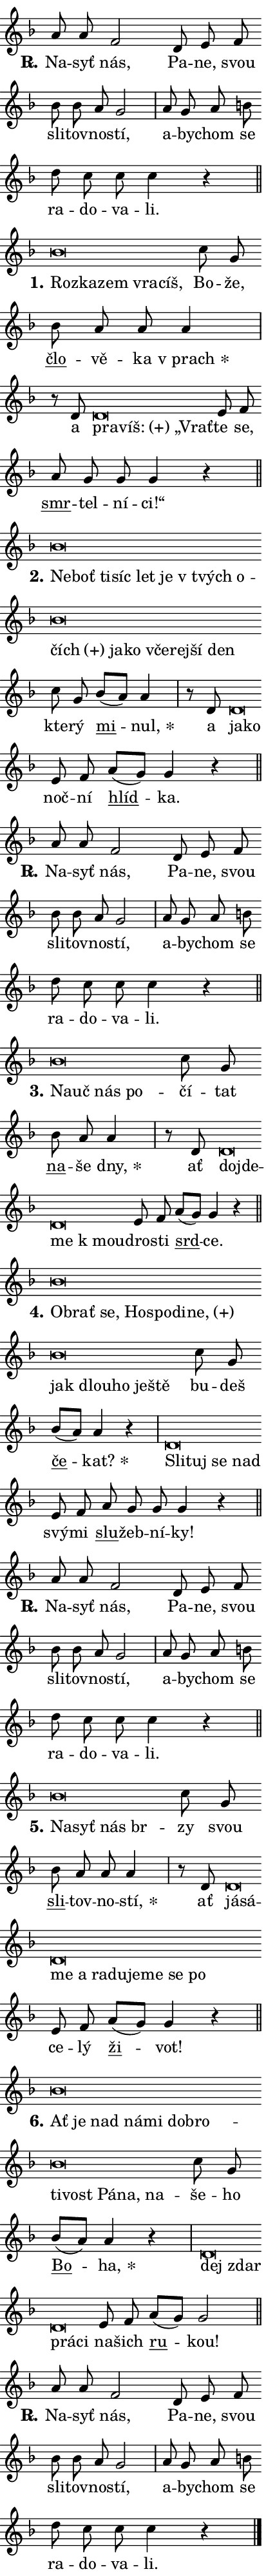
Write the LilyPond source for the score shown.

\version "2.24.0"
\header { tagline = "" }
\paper {
  indent = 0\cm
  top-margin = 0\cm
  right-margin = 0.13\cm % to fit lyric hyphens
  bottom-margin = 0\cm
  left-margin = 0\cm
  paper-width = 7\cm
  page-breaking = #ly:one-page-breaking
  system-system-spacing.basic-distance = #11
  score-system-spacing.basic-distance = #11
  ragged-last = ##f
}


%% Author: Thomas Morley
%% https://lists.gnu.org/archive/html/lilypond-user/2020-05/msg00002.html
#(define (line-position grob)
"Returns position of @var[grob} in current system:
   @code{'start}, if at first time-step
   @code{'end}, if at last time-step
   @code{'middle} otherwise
"
  (let* ((col (ly:item-get-column grob))
         (ln (ly:grob-object col 'left-neighbor))
         (rn (ly:grob-object col 'right-neighbor))
         (col-to-check-left (if (ly:grob? ln) ln col))
         (col-to-check-right (if (ly:grob? rn) rn col))
         (break-dir-left
           (and
             (ly:grob-property col-to-check-left 'non-musical #f)
             (ly:item-break-dir col-to-check-left)))
         (break-dir-right
           (and
             (ly:grob-property col-to-check-right 'non-musical #f)
             (ly:item-break-dir col-to-check-right))))
        (cond ((eqv? 1 break-dir-left) 'start)
              ((eqv? -1 break-dir-right) 'end)
              (else 'middle))))

#(define (tranparent-at-line-position vctor)
  (lambda (grob)
  "Relying on @code{line-position} select the relevant enry from @var{vctor}.
Used to determine transparency,"
    (case (line-position grob)
      ((end) (not (vector-ref vctor 0)))
      ((middle) (not (vector-ref vctor 1)))
      ((start) (not (vector-ref vctor 2))))))

noteHeadBreakVisibility =
#(define-music-function (break-visibility)(vector?)
"Makes @code{NoteHead}s transparent relying on @var{break-visibility}"
#{
  \override NoteHead.transparent =
    #(tranparent-at-line-position break-visibility)
#})

#(define delete-ledgers-for-transparent-note-heads
  (lambda (grob)
    "Reads whether a @code{NoteHead} is transparent.
If so this @code{NoteHead} is removed from @code{'note-heads} from
@var{grob}, which is supposed to be @code{LedgerLineSpanner}.
As a result ledgers are not printed for this @code{NoteHead}"
    (let* ((nhds-array (ly:grob-object grob 'note-heads))
           (nhds-list
             (if (ly:grob-array? nhds-array)
                 (ly:grob-array->list nhds-array)
                 '()))
           ;; Relies on the transparent-property being done before
           ;; Staff.LedgerLineSpanner.after-line-breaking is executed.
           ;; This is fragile ...
           (to-keep
             (remove
               (lambda (nhd)
                 (ly:grob-property nhd 'transparent #f))
               nhds-list)))
      ;; TODO find a better method to iterate over grob-arrays, similiar
      ;; to filter/remove etc for lists
      ;; For now rebuilt from scratch
      (set! (ly:grob-object grob 'note-heads)  '())
      (for-each
        (lambda (nhd)
          (ly:pointer-group-interface::add-grob grob 'note-heads nhd))
        to-keep))))

squashNotes = {
  \override NoteHead.X-extent = #'(-0.2 . 0.2)
  \override NoteHead.Y-extent = #'(-0.75 . 0)
  \override NoteHead.stencil =
    #(lambda (grob)
       (let ((pos (ly:grob-property grob 'staff-position)))
         (begin
           (if (< pos -7) (display "ERROR: Lower brevis then expected\n") (display ""))
           (if (<= pos -6) ly:text-interface::print ly:note-head::print))))
}
unSquashNotes = {
  \revert NoteHead.X-extent
  \revert NoteHead.Y-extent
  \revert NoteHead.stencil
}

hideNotes = \noteHeadBreakVisibility #begin-of-line-visible
unHideNotes = \noteHeadBreakVisibility #all-visible

% work-around for resetting accidentals
% https://lilypond.org/doc/v2.23/Documentation/notation/displaying-rhythms#unmetered-music
cadenzaMeasure = {
  \cadenzaOff
  \partial 1024 s1024
  \cadenzaOn
}

#(define-markup-command (accent layout props text) (markup?)
  "Underline accented syllable"
  (interpret-markup layout props
    #{\markup \override #'(offset . 4.3) \underline { #text }#}))

responsum = \markup \concat {
  "R" \hspace #-1.05 \path #0.1 #'((moveto 0 0.07) (lineto 0.9 0.8)) \hspace #0.05 "."
}

spaceSize = #0.6828661417322834 % exact space size for TeX Gyre Schola

\layout {
  \context {
    \Staff
    \remove "Time_signature_engraver"
    \override LedgerLineSpanner.after-line-breaking = #delete-ledgers-for-transparent-note-heads
  }
  \context {
    \Lyrics {
      \override LyricSpace.minimum-distance = \spaceSize
      \override LyricText.font-name = #"TeX Gyre Schola"
      \override LyricText.font-size = 1
      \override StanzaNumber.font-name = #"TeX Gyre Schola Bold"
      \override StanzaNumber.font-size = 1
    }
  }
  \context {
    \Score 
    \override NoteHead.text =
      #(lambda (grob) 
        (let ((pos (ly:grob-property grob 'staff-position)))
          #{\markup {
            \combine
              \halign #-0.55 \raise #(if (= pos -6) 0 0.5) \override #'(thickness . 2) \draw-line #'(3.2 . 0)
              \musicglyph "noteheads.sM1"
          }#}))
  }
}

% magnetic-lyrics.ily
%
%   written by
%     Jean Abou Samra <jean@abou-samra.fr>
%     Werner Lemberg <wl@gnu.org>
%
%   adapted by
%     Jiri Hon <jiri.hon@gmail.com>
%
% Version 2022-Apr-15

% https://www.mail-archive.com/lilypond-user@gnu.org/msg149350.html

#(define (Left_hyphen_pointer_engraver context)
   "Collect syllable-hyphen-syllable occurrences in lyrics and store
them in properties.  This engraver only looks to the left.  For
example, if the lyrics input is @code{foo -- bar}, it does the
following.

@itemize @bullet
@item
Set the @code{text} property of the @code{LyricHyphen} grob between
@q{foo} and @q{bar} to @code{foo}.

@item
Set the @code{left-hyphen} property of the @code{LyricText} grob with
text @q{foo} to the @code{LyricHyphen} grob between @q{foo} and
@q{bar}.
@end itemize

Use this auxiliary engraver in combination with the
@code{lyric-@/text::@/apply-@/magnetic-@/offset!} hook."
   (let ((hyphen #f)
         (text #f))
     (make-engraver
      (acknowledgers
       ((lyric-syllable-interface engraver grob source-engraver)
        (set! text grob)))
      (end-acknowledgers
       ((lyric-hyphen-interface engraver grob source-engraver)
        ;(when (not (grob::has-interface grob 'lyric-space-interface))
          (set! hyphen grob)));)
      ((stop-translation-timestep engraver)
       (when (and text hyphen)
         (ly:grob-set-object! text 'left-hyphen hyphen))
       (set! text #f)
       (set! hyphen #f)))))

#(define (lyric-text::apply-magnetic-offset! grob)
   "If the space between two syllables is less than the value in
property @code{LyricText@/.details@/.squash-threshold}, move the right
syllable to the left so that it gets concatenated with the left
syllable.

Use this function as a hook for
@code{LyricText@/.after-@/line-@/breaking} if the
@code{Left_@/hyphen_@/pointer_@/engraver} is active."
   (let ((hyphen (ly:grob-object grob 'left-hyphen #f)))
     (when hyphen
       (let ((left-text (ly:spanner-bound hyphen LEFT)))
         (when (grob::has-interface left-text 'lyric-syllable-interface)
           (let* ((common (ly:grob-common-refpoint grob left-text X))
                  (this-x-ext (ly:grob-extent grob common X))
                  (left-x-ext
                   (begin
                     ;; Trigger magnetism for left-text.
                     (ly:grob-property left-text 'after-line-breaking)
                     (ly:grob-extent left-text common X)))
                  ;; `delta` is the gap width between two syllables.
                  (delta (- (interval-start this-x-ext)
                            (interval-end left-x-ext)))
                  (details (ly:grob-property grob 'details))
                  (threshold (assoc-get 'squash-threshold details 0.2)))
             (when (< delta threshold)
               (let* (;; We have to manipulate the input text so that
                      ;; ligatures crossing syllable boundaries are not
                      ;; disabled.  For languages based on the Latin
                      ;; script this is essentially a beautification.
                      ;; However, for non-Western scripts it can be a
                      ;; necessity.
                      (lt (ly:grob-property left-text 'text))
                      (rt (ly:grob-property grob 'text))
                      (is-space (grob::has-interface hyphen 'lyric-space-interface))
                      (space (if is-space " " ""))
                      (extra-delta (if is-space spaceSize 0))
                      ;; Append new syllable.
                      (ltrt-space (if (and (string? lt) (string? rt))
                                (string-append lt space rt)
                                (make-concat-markup (list lt space rt))))
                      ;; Right-align `ltrt` to the right side.
                      (ltrt-space-markup (grob-interpret-markup
                               grob
                               (make-translate-markup
                                (cons (interval-length this-x-ext) 0)
                                (make-right-align-markup ltrt-space)))))
                 (begin
                   ;; Don't print `left-text`.
                   (ly:grob-set-property! left-text 'stencil #f)
                   ;; Set text and stencil (which holds all collected
                   ;; syllables so far) and shift it to the left.
                   (ly:grob-set-property! grob 'text ltrt-space)
                   (ly:grob-set-property! grob 'stencil ltrt-space-markup)
                   (ly:grob-translate-axis! grob (- (- delta extra-delta)) X))))))))))


#(define (lyric-hyphen::displace-bounds-first grob)
   ;; Make very sure this callback isn't triggered too early.
   (let ((left (ly:spanner-bound grob LEFT))
         (right (ly:spanner-bound grob RIGHT)))
     (ly:grob-property left 'after-line-breaking)
     (ly:grob-property right 'after-line-breaking)
     (ly:lyric-hyphen::print grob)))

squashThreshold = #0.4

\layout {
  \context {
    \Lyrics
    \consists #Left_hyphen_pointer_engraver
    \override LyricText.after-line-breaking =
      #lyric-text::apply-magnetic-offset!
    \override LyricHyphen.stencil = #lyric-hyphen::displace-bounds-first
    \override LyricText.details.squash-threshold = \squashThreshold
    \override LyricHyphen.minimum-distance = 0
    \override LyricHyphen.minimum-length = \squashThreshold
  }
}

squashText = \override LyricText.details.squash-threshold = 9999
unSquashText = \override LyricText.details.squash-threshold = \squashThreshold

leftText = \override LyricText.self-alignment-X = #LEFT
unLeftText = \revert LyricText.self-alignment-X

starOffset = #(lambda (grob) 
                (let ((x_offset (ly:self-alignment-interface::aligned-on-x-parent grob)))
                  (if (= x_offset 0) 0 (+ x_offset 1.2))))

star = #(define-music-function (syllable)(string?)
"Append star separator at the end of a syllable"
#{
  \once \override LyricText.X-offset = #starOffset
  \lyricmode { \markup {
    #syllable
    \override #'((font-name . "TeX Gyre Schola Bold")) \hspace #0.2 \lower #0.65 \larger "*"
  } }
#})

starAccent = #(define-music-function (syllable)(string?)
"Append star separator at the end of a syllable and make accent"
#{
  \once \override LyricText.X-offset = #starOffset
  \lyricmode { \markup {
    \accent #syllable
    \override #'((font-name . "TeX Gyre Schola Bold")) \hspace #0.2 \lower #0.65 \larger "*"
  } }
#})

breath = #(define-music-function (syllable)(string?)
"Append breathing indicator at the end of a syllable"
#{
  \lyricmode { \markup { #syllable "+" } }
#})

optionalBreath = #(define-music-function (syllable)(string?)
"Append optional breathing indicator at the end of a syllable"
#{
  \lyricmode { \markup { #syllable "(+)" } }
#})


\score {
    <<
        \new Voice = "melody" { \cadenzaOn \key f \major \relative { a'8 a f2 d8 e f \bar "" bes bes a g2 \cadenzaMeasure \bar "|" a8 g a b \bar "" d c c c4 r \cadenzaMeasure \bar "||" \break } }
        \new Lyrics \lyricsto "melody" { \lyricmode { \set stanza = \responsum
Na -- syť nás, Pa -- ne, svou sli -- tov -- no -- stí, a -- by -- chom se ra -- do -- va -- li. } }
    >>
    \layout {}
}

\score {
    <<
        \new Voice = "melody" { \cadenzaOn \key f \major \relative { \squashNotes bes'\breve*1/16 \hideNotes \breve*1/16 \bar "" \breve*1/16 \bar "" \breve*1/16 \breve*1/16 \bar "" \unHideNotes \unSquashNotes c8 g \bar "" bes a a a4 \cadenzaMeasure \bar "|" r8 d,8 \squashNotes d\breve*1/16 \hideNotes \breve*1/16 \breve*1/16 \bar "" \unHideNotes \unSquashNotes e8 f \bar "" a g g g4 r \cadenzaMeasure \bar "||" \break } }
        \new Lyrics \lyricsto "melody" { \lyricmode { \set stanza = "1."
\leftText Roz -- \squashText ka -- zem vra -- cíš, \unLeftText \unSquashText Bo -- že, \markup \accent člo -- vě -- ka \star "v prach" a \leftText pra -- \squashText \optionalBreath víš: „Vrať -- \unLeftText \unSquashText te se, \markup \accent smr -- tel -- ní -- ci!“ } }
    >>
    \layout {}
}

\score {
    <<
        \new Voice = "melody" { \cadenzaOn \key f \major \relative { \squashNotes bes'\breve*1/16 \hideNotes \breve*1/16 \bar "" \breve*1/16 \bar "" \breve*1/16 \bar "" \breve*1/16 \bar "" \breve*1/16 \bar "" \breve*1/16 \bar "" \breve*1/16 \bar "" \breve*1/16 \bar "" \breve*1/16 \bar "" \breve*1/16 \bar "" \breve*1/16 \bar "" \breve*1/16 \bar "" \breve*1/16 \breve*1/16 \bar "" \unHideNotes \unSquashNotes c8 g \bar "" bes[( a)] a4 \cadenzaMeasure \bar "|" r8 d,8 \squashNotes d\breve*1/16 \hideNotes \breve*1/16 \bar "" \unHideNotes \unSquashNotes e8 f \bar "" a[( g)] g4 r \cadenzaMeasure \bar "||" \break } }
        \new Lyrics \lyricsto "melody" { \lyricmode { \set stanza = "2."
\leftText Ne -- \squashText boť ti -- síc let je "v tvých" o -- \optionalBreath čích ja -- ko vče -- rej -- ší den \unLeftText \unSquashText kte -- rý \markup \accent mi -- \star nul, a \leftText ja -- \squashText ko \unLeftText \unSquashText noč -- ní \markup \accent hlíd -- ka. } }
    >>
    \layout {}
}

\score {
    <<
        \new Voice = "melody" { \cadenzaOn \key f \major \relative { a'8 a f2 d8 e f \bar "" bes bes a g2 \cadenzaMeasure \bar "|" a8 g a b \bar "" d c c c4 r \cadenzaMeasure \bar "||" \break } }
        \new Lyrics \lyricsto "melody" { \lyricmode { \set stanza = \responsum
Na -- syť nás, Pa -- ne, svou sli -- tov -- no -- stí, a -- by -- chom se ra -- do -- va -- li. } }
    >>
    \layout {}
}

\score {
    <<
        \new Voice = "melody" { \cadenzaOn \key f \major \relative { \squashNotes bes'\breve*1/16 \hideNotes \breve*1/16 \bar "" \breve*1/16 \breve*1/16 \bar "" \unHideNotes \unSquashNotes c8 g \bar "" bes a a4 \cadenzaMeasure \bar "|" r8 d,8 \squashNotes d\breve*1/16 \hideNotes \breve*1/16 \bar "" \breve*1/16 \breve*1/16 \bar "" \unHideNotes \unSquashNotes e8 f \bar "" a[( g)] g4 r \cadenzaMeasure \bar "||" \break } }
        \new Lyrics \lyricsto "melody" { \lyricmode { \set stanza = "3."
\leftText Na -- \squashText uč nás po -- \unLeftText \unSquashText čí -- tat \markup \accent na -- še \star dny, ať \leftText do -- \squashText jde -- me "k mou" -- \unLeftText \unSquashText dro -- sti \markup \accent srd -- ce. } }
    >>
    \layout {}
}

\score {
    <<
        \new Voice = "melody" { \cadenzaOn \key f \major \relative { \squashNotes bes'\breve*1/16 \hideNotes \breve*1/16 \bar "" \breve*1/16 \bar "" \breve*1/16 \bar "" \breve*1/16 \bar "" \breve*1/16 \bar "" \breve*1/16 \bar "" \breve*1/16 \bar "" \breve*1/16 \bar "" \breve*1/16 \bar "" \breve*1/16 \breve*1/16 \bar "" \unHideNotes \unSquashNotes c8 g \bar "" bes[( a)] a4 r \cadenzaMeasure \bar "|" \squashNotes d,\breve*1/16 \hideNotes \breve*1/16 \bar "" \breve*1/16 \breve*1/16 \bar "" \unHideNotes \unSquashNotes e8 f \bar "" a g g g4 r \cadenzaMeasure \bar "||" \break } }
        \new Lyrics \lyricsto "melody" { \lyricmode { \set stanza = "4."
\leftText Ob -- \squashText rať se, Ho -- spo -- di -- \optionalBreath ne, jak dlou -- ho je -- ště \unLeftText \unSquashText bu -- deš \markup \accent če -- \star kat? \leftText Sli -- \squashText tuj se nad \unLeftText \unSquashText svý -- mi \markup \accent slu -- žeb -- ní -- ky! } }
    >>
    \layout {}
}

\score {
    <<
        \new Voice = "melody" { \cadenzaOn \key f \major \relative { a'8 a f2 d8 e f \bar "" bes bes a g2 \cadenzaMeasure \bar "|" a8 g a b \bar "" d c c c4 r \cadenzaMeasure \bar "||" \break } }
        \new Lyrics \lyricsto "melody" { \lyricmode { \set stanza = \responsum
Na -- syť nás, Pa -- ne, svou sli -- tov -- no -- stí, a -- by -- chom se ra -- do -- va -- li. } }
    >>
    \layout {}
}

\score {
    <<
        \new Voice = "melody" { \cadenzaOn \key f \major \relative { \squashNotes bes'\breve*1/16 \hideNotes \breve*1/16 \bar "" \breve*1/16 \breve*1/16 \bar "" \unHideNotes \unSquashNotes c8 g \bar "" bes a a a4 \cadenzaMeasure \bar "|" r8 d,8 \squashNotes d\breve*1/16 \hideNotes \breve*1/16 \bar "" \breve*1/16 \bar "" \breve*1/16 \bar "" \breve*1/16 \bar "" \breve*1/16 \bar "" \breve*1/16 \bar "" \breve*1/16 \bar "" \breve*1/16 \breve*1/16 \bar "" \unHideNotes \unSquashNotes e8 f \bar "" a[( g)] g4 r \cadenzaMeasure \bar "||" \break } }
        \new Lyrics \lyricsto "melody" { \lyricmode { \set stanza = "5."
\leftText Na -- \squashText syť nás br -- \unLeftText \unSquashText zy svou \markup \accent sli -- tov -- no -- \star stí, ať \leftText já -- \squashText sá -- me a ra -- du -- je -- me se po \unLeftText \unSquashText ce -- lý \markup \accent ži -- vot! } }
    >>
    \layout {}
}

\score {
    <<
        \new Voice = "melody" { \cadenzaOn \key f \major \relative { \squashNotes bes'\breve*1/16 \hideNotes \breve*1/16 \bar "" \breve*1/16 \bar "" \breve*1/16 \bar "" \breve*1/16 \bar "" \breve*1/16 \bar "" \breve*1/16 \bar "" \breve*1/16 \bar "" \breve*1/16 \bar "" \breve*1/16 \bar "" \breve*1/16 \breve*1/16 \bar "" \unHideNotes \unSquashNotes c8 g \bar "" bes[( a)] a4 r \cadenzaMeasure \bar "|" \squashNotes d,\breve*1/16 \hideNotes \breve*1/16 \bar "" \breve*1/16 \breve*1/16 \bar "" \unHideNotes \unSquashNotes e8 f \bar "" a[( g)] g2 \cadenzaMeasure \bar "||" \break } }
        \new Lyrics \lyricsto "melody" { \lyricmode { \set stanza = "6."
\leftText Ať \squashText je nad ná -- mi dob -- ro -- ti -- vost Pá -- na, na -- \unLeftText \unSquashText še -- ho \markup \accent Bo -- \star ha, \leftText dej \squashText zdar prá -- ci \unLeftText \unSquashText na -- šich \markup \accent ru -- kou! } }
    >>
    \layout {}
}

\score {
    <<
        \new Voice = "melody" { \cadenzaOn \key f \major \relative { a'8 a f2 d8 e f \bar "" bes bes a g2 \cadenzaMeasure \bar "|" a8 g a b \bar "" d c c c4 r \cadenzaMeasure \bar "||" \break } \bar "|." }
        \new Lyrics \lyricsto "melody" { \lyricmode { \set stanza = \responsum
Na -- syť nás, Pa -- ne, svou sli -- tov -- no -- stí, a -- by -- chom se ra -- do -- va -- li. } }
    >>
    \layout {}
}
